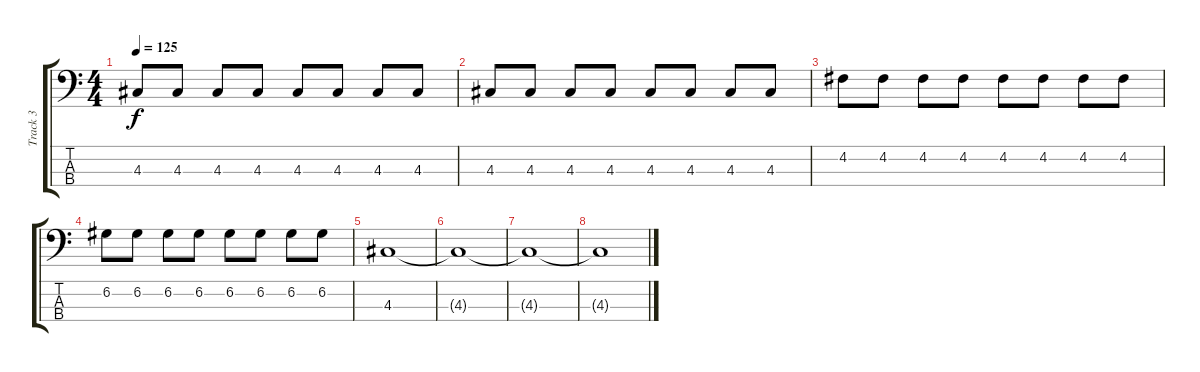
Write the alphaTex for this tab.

\track ("Track 3" "Track 3") {instrument electricbassfinger}
\staff {score tabs}
\tuning (G2 D2 A1 E1) {hide}
\ts (4 4)
\tempo 125
\clef f4
\ks c
4.3.8{dy f} 4.3.8 4.3.8 4.3.8 4.3.8 4.3.8 4.3.8 4.3.8 |
4.3.8 4.3.8 4.3.8 4.3.8 4.3.8 4.3.8 4.3.8 4.3.8 |
4.2.8 4.2.8 4.2.8 4.2.8 4.2.8 4.2.8 4.2.8 4.2.8 |
6.2.8 6.2.8 6.2.8 6.2.8 6.2.8 6.2.8 6.2.8 6.2.8 |
4.3.1 |
4.3{t}.1 |
4.3{t}.1 |
4.3{t}.1
